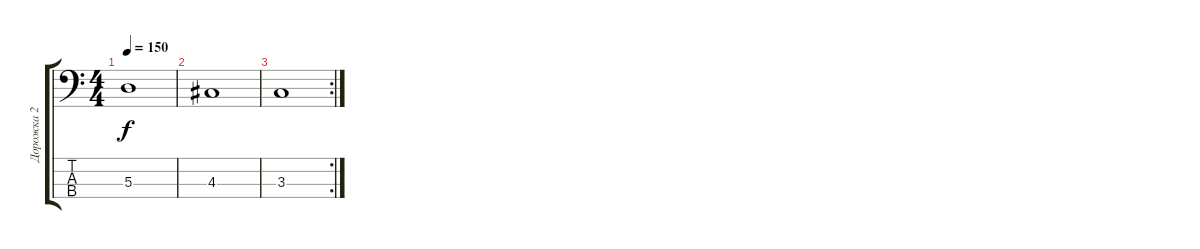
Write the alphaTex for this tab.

\track ("Дорожка 2" "Дорожка 2") {instrument electricbassfinger}
\staff {score tabs}
\tuning (G2 D2 A1 E1) {hide}
\ts (4 4)
\tempo 150
\clef f4
\ks c
5.3.1{dy f} |
4.3.1 |
\rc 2
3.3.1
